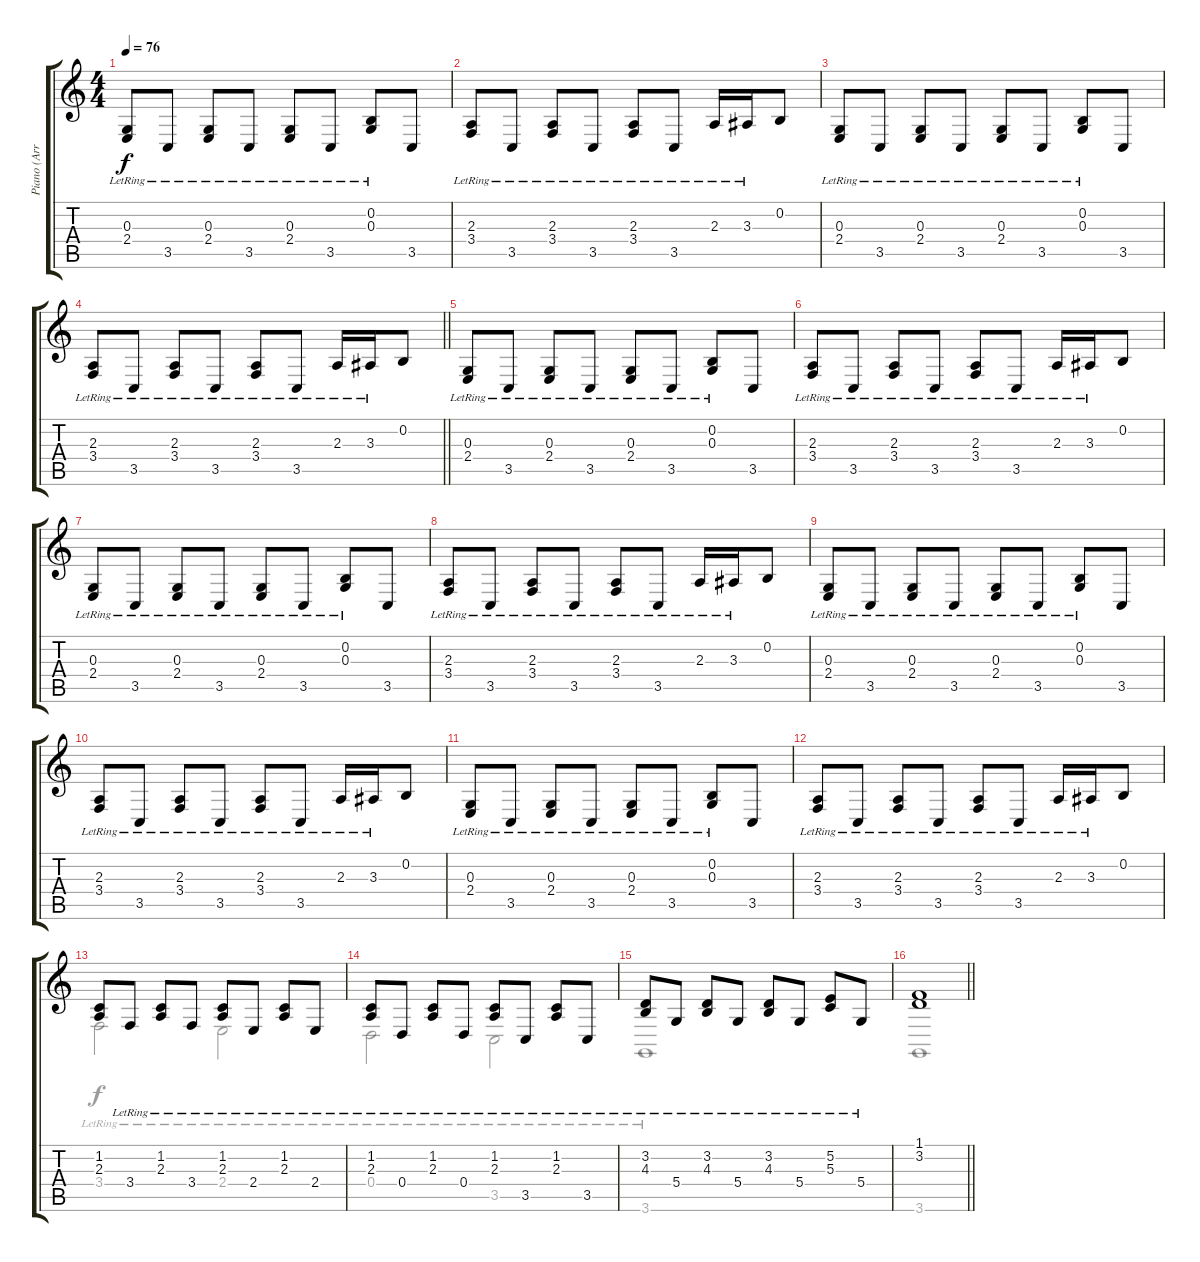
\track ("Piano (Arr. for guitar)" "Piano (Arr") {instrument acousticgrandpiano}
\staff {score tabs}
\tuning (E4 B3 G3 D3 A2 E2) {hide}
\voice
\ts (4 4)
\tempo 76
\clef g2
\ks c
(0.3{lr} 2.4{lr}).8{dy f instrument acousticgrandpiano} 3.5{lr}.8 (0.3{lr} 2.4{lr}).8 3.5{lr}.8 (0.3{lr} 2.4{lr}).8 3.5{lr}.8 (0.2{lr} 0.3{lr}).8 3.5.8 |
(2.3{lr} 3.4{lr}).8 3.5{lr}.8 (2.3{lr} 3.4{lr}).8 3.5{lr}.8 (2.3{lr} 3.4{lr}).8 3.5{lr}.8 2.3{lr}.16 3.3{lr}.16 0.2.8 |
(0.3{lr} 2.4{lr}).8 3.5{lr}.8 (0.3{lr} 2.4{lr}).8 3.5{lr}.8 (0.3{lr} 2.4{lr}).8 3.5{lr}.8 (0.2{lr} 0.3{lr}).8 3.5.8 |
\barLineRight lightlight
(2.3{lr} 3.4{lr}).8 3.5{lr}.8 (2.3{lr} 3.4{lr}).8 3.5{lr}.8 (2.3{lr} 3.4{lr}).8 3.5{lr}.8 2.3{lr}.16 3.3{lr}.16 0.2.8 |
(0.3{lr} 2.4{lr}).8 3.5{lr}.8 (0.3{lr} 2.4{lr}).8 3.5{lr}.8 (0.3{lr} 2.4{lr}).8 3.5{lr}.8 (0.2{lr} 0.3{lr}).8 3.5.8 |
(2.3{lr} 3.4{lr}).8 3.5{lr}.8 (2.3{lr} 3.4{lr}).8 3.5{lr}.8 (2.3{lr} 3.4{lr}).8 3.5{lr}.8 2.3{lr}.16 3.3{lr}.16 0.2.8 |
(0.3{lr} 2.4{lr}).8 3.5{lr}.8 (0.3{lr} 2.4{lr}).8 3.5{lr}.8 (0.3{lr} 2.4{lr}).8 3.5{lr}.8 (0.2{lr} 0.3{lr}).8 3.5.8 |
(2.3{lr} 3.4{lr}).8 3.5{lr}.8 (2.3{lr} 3.4{lr}).8 3.5{lr}.8 (2.3{lr} 3.4{lr}).8 3.5{lr}.8 2.3{lr}.16 3.3{lr}.16 0.2.8 |
(0.3{lr} 2.4{lr}).8 3.5{lr}.8 (0.3{lr} 2.4{lr}).8 3.5{lr}.8 (0.3{lr} 2.4{lr}).8 3.5{lr}.8 (0.2{lr} 0.3{lr}).8 3.5.8 |
(2.3{lr} 3.4{lr}).8 3.5{lr}.8 (2.3{lr} 3.4{lr}).8 3.5{lr}.8 (2.3{lr} 3.4{lr}).8 3.5{lr}.8 2.3{lr}.16 3.3{lr}.16 0.2.8 |
(0.3{lr} 2.4{lr}).8 3.5{lr}.8 (0.3{lr} 2.4{lr}).8 3.5{lr}.8 (0.3{lr} 2.4{lr}).8 3.5{lr}.8 (0.2{lr} 0.3{lr}).8 3.5.8 |
(2.3{lr} 3.4{lr}).8 3.5{lr}.8 (2.3{lr} 3.4{lr}).8 3.5{lr}.8 (2.3{lr} 3.4{lr}).8 3.5{lr}.8 2.3{lr}.16 3.3{lr}.16 0.2.8 |
(1.2 2.3).8 3.4{lr}.8 (1.2{lr} 2.3{lr}).8 3.4{lr}.8 (1.2{lr} 2.3{lr}).8 2.4{lr}.8 (1.2{lr} 2.3{lr}).8 2.4{lr}.8 |
(1.2{lr} 2.3{lr}).8 0.4{lr}.8 (1.2{lr} 2.3{lr}).8 0.4{lr}.8 (1.2{lr} 2.3{lr}).8 3.5{lr}.8 (1.2{lr} 2.3{lr}).8 3.5{lr}.8 |
(3.2{lr} 4.3{lr}).8 5.4{lr}.8 (3.2{lr} 4.3{lr}).8 5.4{lr}.8 (3.2{lr} 4.3{lr}).8 5.4{lr}.8 (5.2{lr} 5.3{lr}).8 5.4{lr}.8 |
\barLineRight lightlight
(1.1 3.2).1
\voice
\clef g2
\ottava regular
\simile none
\ks c
|
|
|
\barLineRight lightlight
|
|
|
|
|
|
|
|
|
3.4{lr}.2 2.4{lr}.2 |
0.4{lr}.2 3.5{lr}.2 |
3.6{lr}.1 |
\barLineRight lightlight
3.6.1
